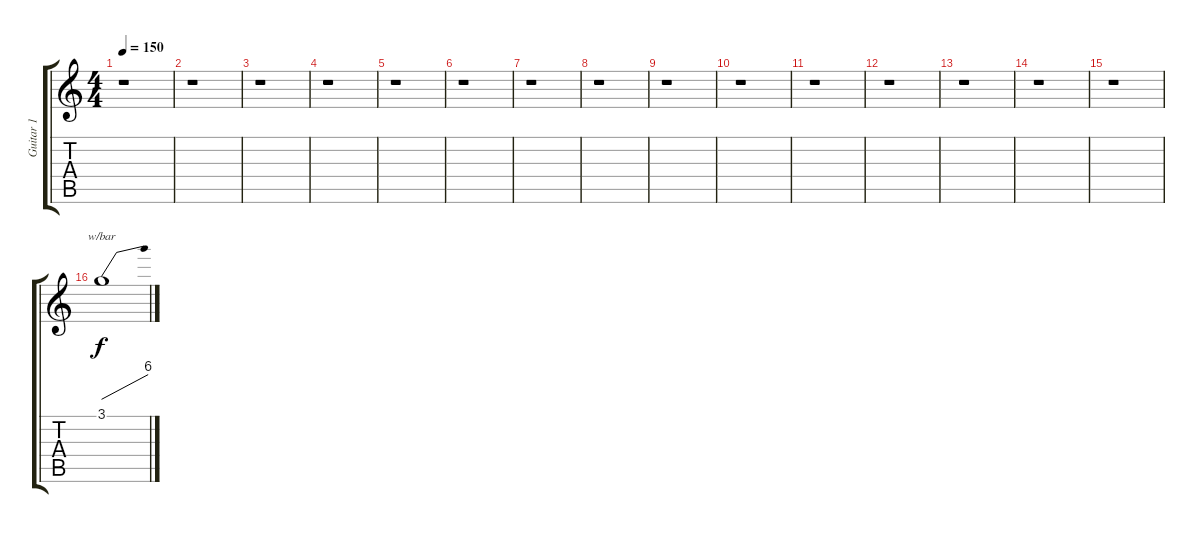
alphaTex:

\track ("Guitar 1" "Guitar 1") {instrument distortionguitar}
\staff {score tabs}
\tuning (E4 B3 G3 D3 A2 E2) {hide}
\ts (4 4)
\tempo 150
\clef g2
\ks c
r.1{dy f} |
r.1 |
r.1 |
r.1 |
r.1 |
r.1 |
r.1 |
r.1 |
r.1 |
r.1 |
r.1 |
r.1 |
r.1 |
r.1 |
r.1 |
3.1.1{tbe (dive default 0 0 60 24)}
